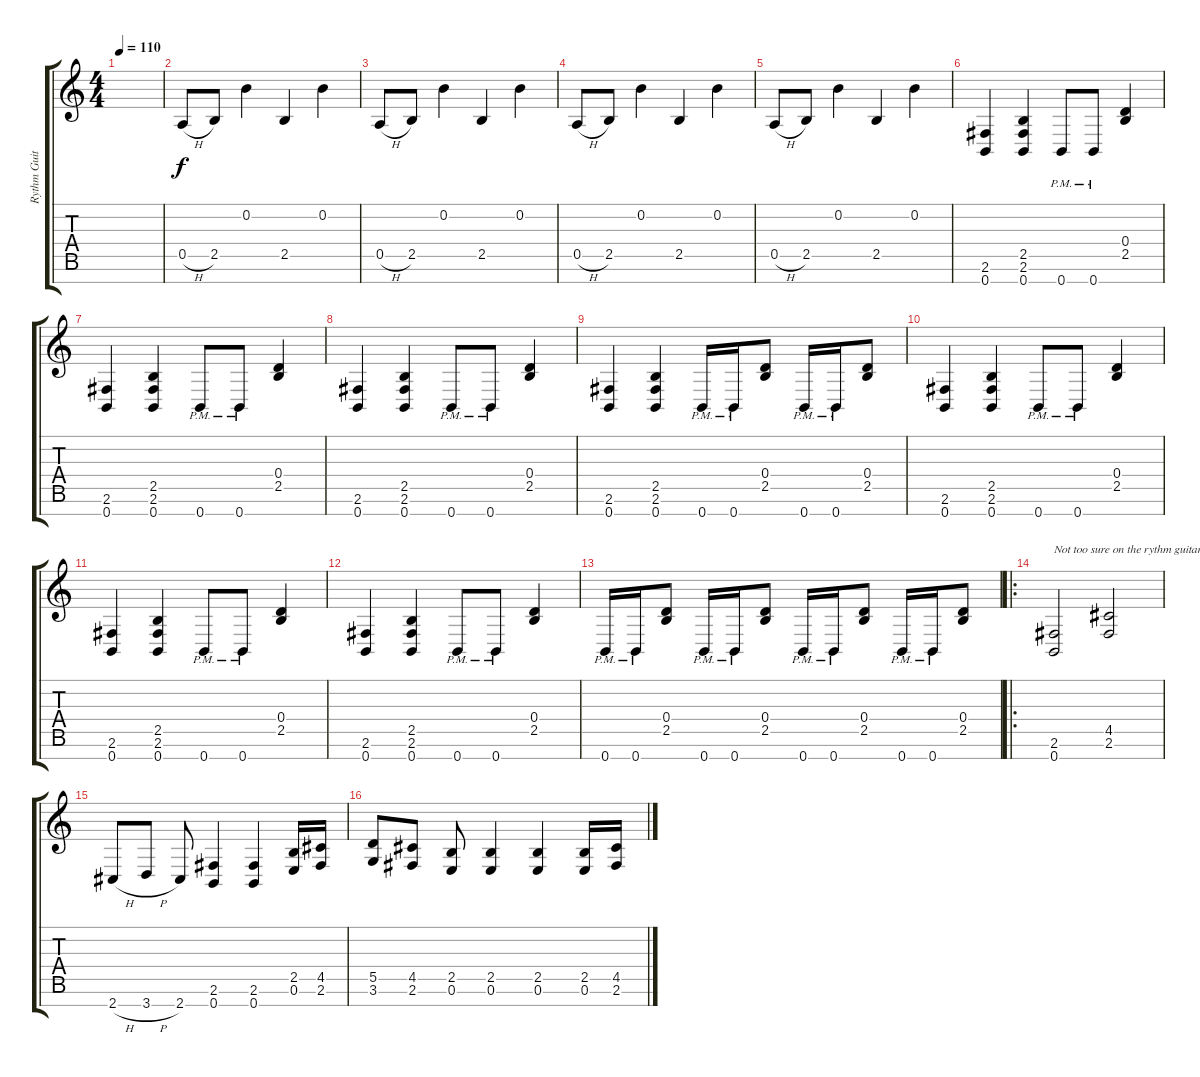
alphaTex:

\track ("Rythm Guitar" "Rythm Guit") {instrument distortionguitar}
\staff {score tabs}
\tuning (E4 B3 G3 D3 A2 E2 B1) {hide}
\ts (4 4)
\tempo 110
\clef g2
\ks c
|
0.5{h}.8 2.5.8 0.2.4 2.5.4 0.2.4 |
0.5{h}.8 2.5.8 0.2.4 2.5.4 0.2.4 |
0.5{h}.8 2.5.8 0.2.4 2.5.4 0.2.4 |
0.5{h}.8 2.5.8 0.2.4 2.5.4 0.2.4 |
(2.6 0.7).4{volume 16 instrument distortionguitar} (2.5 2.6 0.7).4 0.7{pm}.8 0.7{pm}.8 (0.4 2.5).4 |
(2.6 0.7).4 (2.5 2.6 0.7).4 0.7{pm}.8 0.7{pm}.8 (0.4 2.5).4 |
(2.6 0.7).4 (2.5 2.6 0.7).4 0.7{pm}.8 0.7{pm}.8 (0.4 2.5).4 |
(2.6 0.7).4 (2.5 2.6 0.7).4 0.7{pm}.16 0.7{pm}.16 (0.4 2.5).8 0.7{pm}.16 0.7{pm}.16 (0.4 2.5).8 |
(2.6 0.7).4{volume 16 instrument distortionguitar} (2.5 2.6 0.7).4 0.7{pm}.8 0.7{pm}.8 (0.4 2.5).4 |
(2.6 0.7).4 (2.5 2.6 0.7).4 0.7{pm}.8 0.7{pm}.8 (0.4 2.5).4 |
(2.6 0.7).4 (2.5 2.6 0.7).4 0.7{pm}.8 0.7{pm}.8 (0.4 2.5).4 |
0.7{pm}.16 0.7{pm}.16 (0.4 2.5).8 0.7{pm}.16 0.7{pm}.16 (0.4 2.5).8 0.7{pm}.16 0.7{pm}.16 (0.4 2.5).8 0.7{pm}.16 0.7{pm}.16 (0.4 2.5).8 |
\ro
(2.6 0.7).2{txt "Not too sure on the rythm guitar." instrument distortionguitar} (4.5 2.6).2 |
2.7{h}.8 3.7{h}.8 2.7.8 (2.6 0.7).4 (2.6 0.7).4 (2.5 0.6).16 (4.5 2.6).16 |
(5.5 3.6).8 (4.5 2.6).8 (2.5 0.6).8 (2.5 0.6).4 (2.5 0.6).4 (2.5 0.6).16 (4.5 2.6).16
